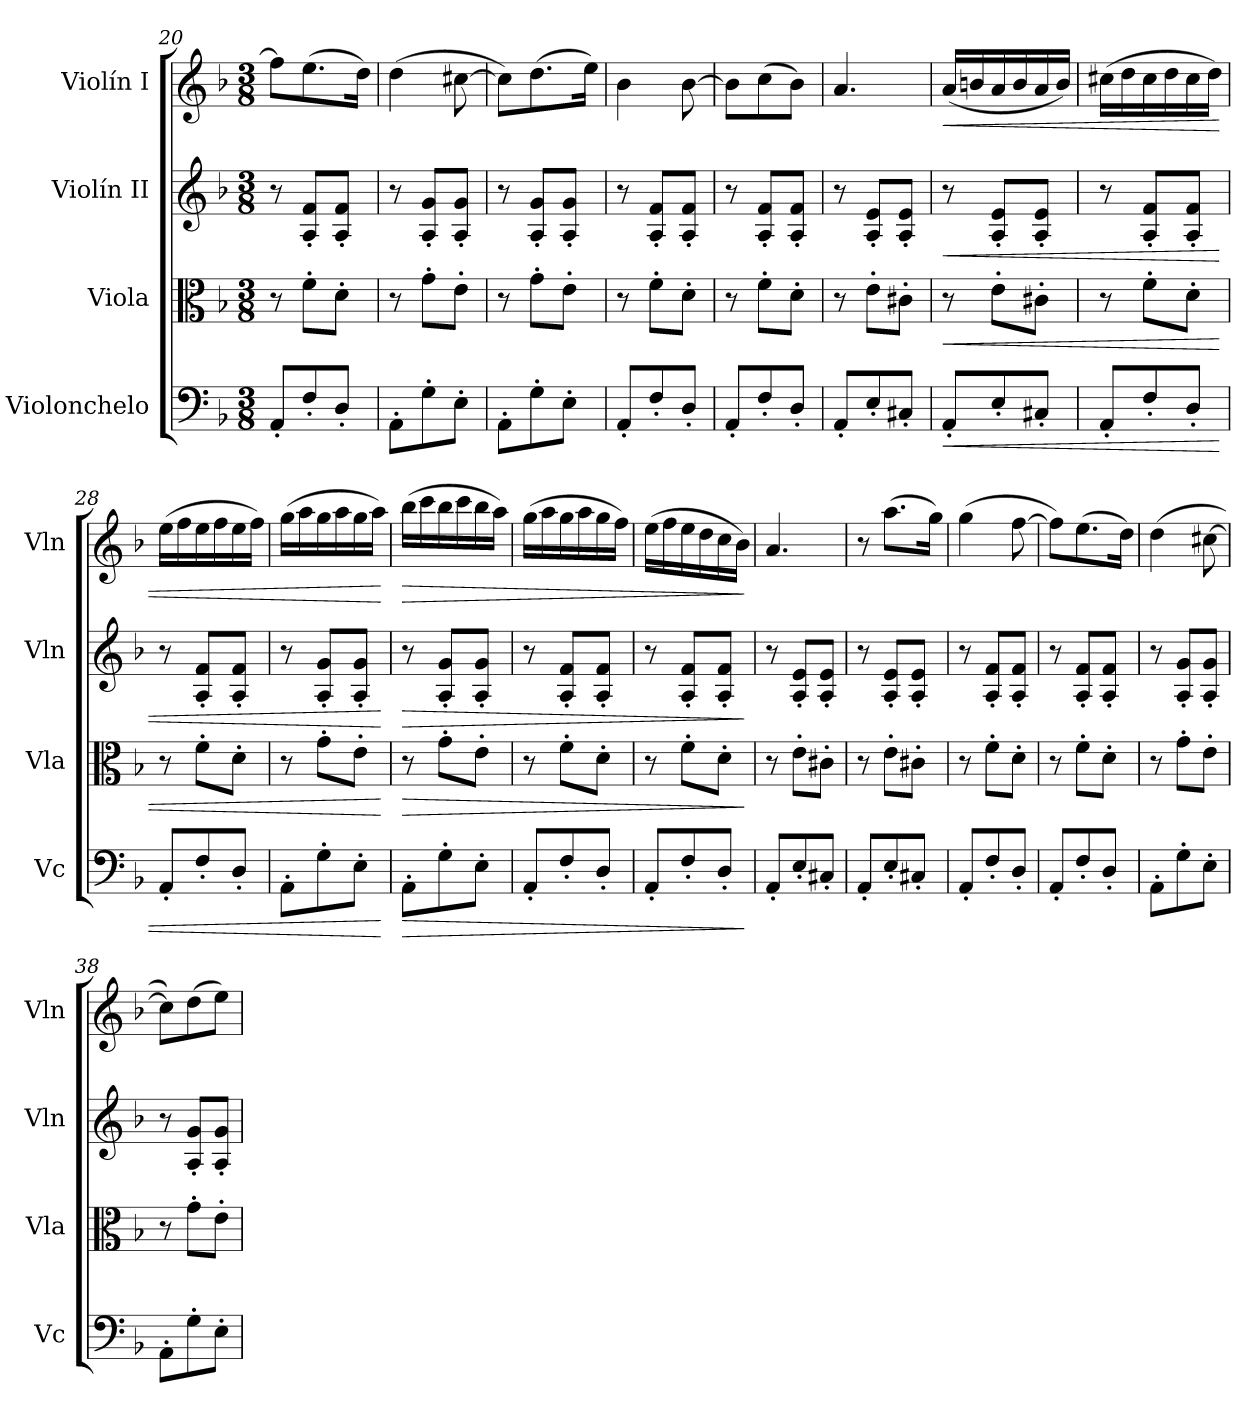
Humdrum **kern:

**kern	**dynam	**kern	**dynam	**kern	**dynam	**kern	**dynam
*part4	*part4	*part3	*part3	*part2	*part2	*part1	*part1
*staff4	*staff4	*staff3	*staff3	*staff2	*staff2	*staff1	*staff1
*I"Violonchelo	*	*I"Viola	*	*I"Violín II	*	*I"Violín I	*
*I'Vc	*	*I'Vla	*	*I'Vln	*	*I'Vln	*
!!LO:PB:g=z
*clefF4	*	*clefC3	*	*clefG2	*	*clefG2	*
*k[b-]	*	*k[b-]	*	*k[b-]	*	*k[b-]	*
*M3/8	*	*M3/8	*	*M3/8	*	*M3/8	*
=20	=20	=20	=20	=20	=20	=20	=20
8AA'/L	.	8r	.	8r	.	8ff\L]	.
8F'/	.	8f'\L	.	8A/' 8f/'L	.	(8.ee\	.
8D'/J	.	8d'\J	.	8A/' 8f/'J	.	.	.
.	.	.	.	.	.	16dd\Jk)	.
=21	=21	=21	=21	=21	=21	=21	=21
8AA'\L	.	8r	.	8r	.	(4dd\	.
8G'\	.	8g'\L	.	8A/' 8g/'L	.	.	.
8E'\J	.	8e'\J	.	8A/' 8g/'J	.	[8cc#X\	.
=22	=22	=22	=22	=22	=22	=22	=22
8AA'\L	.	8r	.	8r	.	8cc#\L])	.
8G'\	.	8g'\L	.	8A/' 8g/'L	.	(8.dd\	.
8E'\J	.	8e'\J	.	8A/' 8g/'J	.	.	.
.	.	.	.	.	.	16ee\Jk)	.
=23	=23	=23	=23	=23	=23	=23	=23
8AA'/L	.	8r	.	8r	.	4b-\	.
8F'/	.	8f'\L	.	8A/' 8f/'L	.	.	.
8D'/J	.	8d'\J	.	8A/' 8f/'J	.	[8b-\	.
=24	=24	=24	=24	=24	=24	=24	=24
8AA'/L	.	8r	.	8r	.	8b-\L]	.
8F'/	.	8f'\L	.	8A/' 8f/'L	.	(8cc\	.
8D'/J	.	8d'\J	.	8A/' 8f/'J	.	8b-\J)	.
=25	=25	=25	=25	=25	=25	=25	=25
8AA'/L	.	8r	.	8r	.	4.a/	.
8E'/	.	8e'\L	.	8A/' 8e/'L	.	.	.
8C#X'/J	.	8c#X'\J	.	8A/' 8e/'J	.	.	.
=26	=26	=26	=26	=26	=26	=26	=26
!	!LO:HP:b	!	!LO:HP:b	!	!LO:HP:b	!	!LO:HP:b
8AA'/L	<	8r	<	8r	<	(16a/LL	<
.	.	.	.	.	.	16bn/	.
8E'/	.	8e'\L	.	8A/' 8e/'L	.	16a/	.
.	.	.	.	.	.	16b/	.
8C#X'/J	.	8c#X'\J	.	8A/' 8e/'J	.	16a/	.
.	.	.	.	.	.	16b/JJ)	.
=27	=27	=27	=27	=27	=27	=27	=27
8AA'/L	.	8r	.	8r	.	(16cc#X\LL	.
.	.	.	.	.	.	16dd\	.
8F'/	.	8f'\L	.	8A/' 8f/'L	.	16cc#\	.
.	.	.	.	.	.	16dd\	.
8D'/J	.	8d'\J	.	8A/' 8f/'J	.	16cc#\	.
.	.	.	.	.	.	16dd\JJ)	.
=28	=28	=28	=28	=28	=28	=28	=28
8AA'/L	.	8r	.	8r	.	(16ee\LL	.
.	.	.	.	.	.	16ff\	.
8F'/	.	8f'\L	.	8A/' 8f/'L	.	16ee\	.
.	.	.	.	.	.	16ff\	.
8D'/J	.	8d'\J	.	8A/' 8f/'J	.	16ee\	.
.	.	.	.	.	.	16ff\JJ)	.
!!LO:LB:g=z
=29	=29	=29	=29	=29	=29	=29	=29
8AA'\L	.	8r	.	8r	.	(16gg\LL	.
.	.	.	.	.	.	16aa\	.
8G'\	.	8g'\L	.	8A/' 8g/'L	.	16gg\	.
.	.	.	.	.	.	16aa\	.
8E'\J	.	8e'\J	.	8A/' 8g/'J	.	16gg\	.
.	.	.	.	.	.	16aa\JJ)	.
.	[	.	[	.	[	.	[
=30	=30	=30	=30	=30	=30	=30	=30
!	!LO:HP:b	!	!LO:HP:b	!	!LO:HP:b	!	!LO:HP:b
8AA'\L	>	8r	>	8r	>	(16bb-\LL	>
.	.	.	.	.	.	16ccc\	.
8G'\	.	8g'\L	.	8A/' 8g/'L	.	16bb-\	.
.	.	.	.	.	.	16ccc\	.
8E'\J	.	8e'\J	.	8A/' 8g/'J	.	16bb-\	.
.	.	.	.	.	.	16aa\JJ)	.
=31	=31	=31	=31	=31	=31	=31	=31
8AA'/L	.	8r	.	8r	.	(16gg\LL	.
.	.	.	.	.	.	16aa\	.
8F'/	.	8f'\L	.	8A/' 8f/'L	.	16gg\	.
.	.	.	.	.	.	16aa\	.
8D'/J	.	8d'\J	.	8A/' 8f/'J	.	16gg\	.
.	.	.	.	.	.	16ff\JJ)	.
=32	=32	=32	=32	=32	=32	=32	=32
8AA'/L	.	8r	.	8r	.	(16ee\LL	.
.	.	.	.	.	.	16ff\	.
8F'/	.	8f'\L	.	8A/' 8f/'L	.	16ee\	.
.	.	.	.	.	.	16dd\	.
8D'/J	.	8d'\J	.	8A/' 8f/'J	.	16cc\	.
.	.	.	.	.	.	16b-\JJ)	.
.	]	.	]	.	]	.	]
=33	=33	=33	=33	=33	=33	=33	=33
8AA'/L	.	8r	.	8r	.	4.a/	.
8E'/	.	8e'\L	.	8A/' 8e/'L	.	.	.
8C#X'/J	.	8c#X'\J	.	8A/' 8e/'J	.	.	.
=34	=34	=34	=34	=34	=34	=34	=34
8AA'/L	.	8r	.	8r	.	8r	.
8E'/	.	8e'\L	.	8A/' 8e/'L	.	(8.aa\L	.
8C#X'/J	.	8c#X'\J	.	8A/' 8e/'J	.	.	.
.	.	.	.	.	.	16gg\Jk)	.
=35	=35	=35	=35	=35	=35	=35	=35
8AA'/L	.	8r	.	8r	.	(4gg\	.
8F'/	.	8f'\L	.	8A/' 8f/'L	.	.	.
8D'/J	.	8d'\J	.	8A/' 8f/'J	.	[8ff\	.
=36	=36	=36	=36	=36	=36	=36	=36
8AA'/L	.	8r	.	8r	.	8ff\L])	.
8F'/	.	8f'\L	.	8A/' 8f/'L	.	(8.ee\	.
8D'/J	.	8d'\J	.	8A/' 8f/'J	.	.	.
.	.	.	.	.	.	16dd\Jk)	.
!!LO:LB:g=z
=37	=37	=37	=37	=37	=37	=37	=37
8AA'\L	.	8r	.	8r	.	(4dd\	.
8G'\	.	8g'\L	.	8A/' 8g/'L	.	.	.
8E'\J	.	8e'\J	.	8A/' 8g/'J	.	[8cc#X\	.
=38	=38	=38	=38	=38	=38	=38	=38
8AA'\L	.	8r	.	8r	.	8cc#\L])	.
8G'\	.	8g'\L	.	8A/' 8g/'L	.	(8dd\	.
8E'\J	.	8e'\J	.	8A/' 8g/'J	.	8ee\J)	.
=	=	=	=	=	=	=	=
*-	*-	*-	*-	*-	*-	*-	*-
